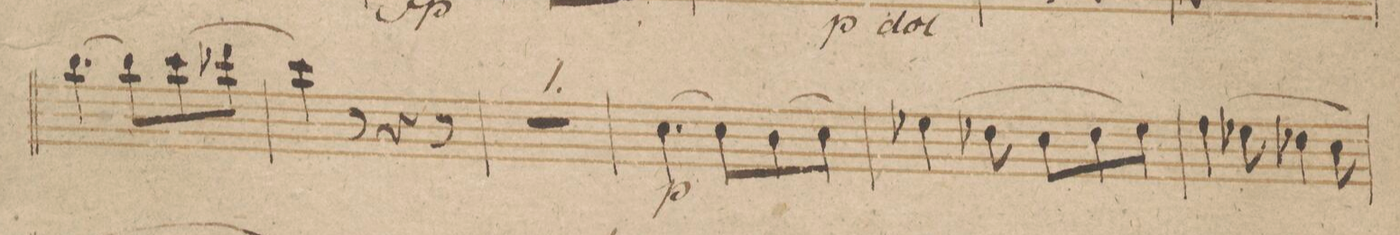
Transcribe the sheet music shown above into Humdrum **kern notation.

**kern	**dynam
*I"Violino Imo	*
*clefG2	*
*k[b-]	*
*M6/8	*
[4.bb-\	.
8bb-\L]	.
(8ccc\	.
8ddd-X\J	.
=27	=27
4ccc\)	.
8r	.
4r	.
8r	.
=28	=28
2.r	.
=29	=29
[4.cc\	p
8cc\L]	.
(8b-\	.
8cc\J)	.
=30	=30
(4ee-X\	.
8dd-X\	.
8cc\L	.
8dd-\	.
8ee-\J)	.
=31	=31
(4ff\	.
8ee-X\	.
4dd-X\	.
8cc\)	.
=32	=32
*-	*-
